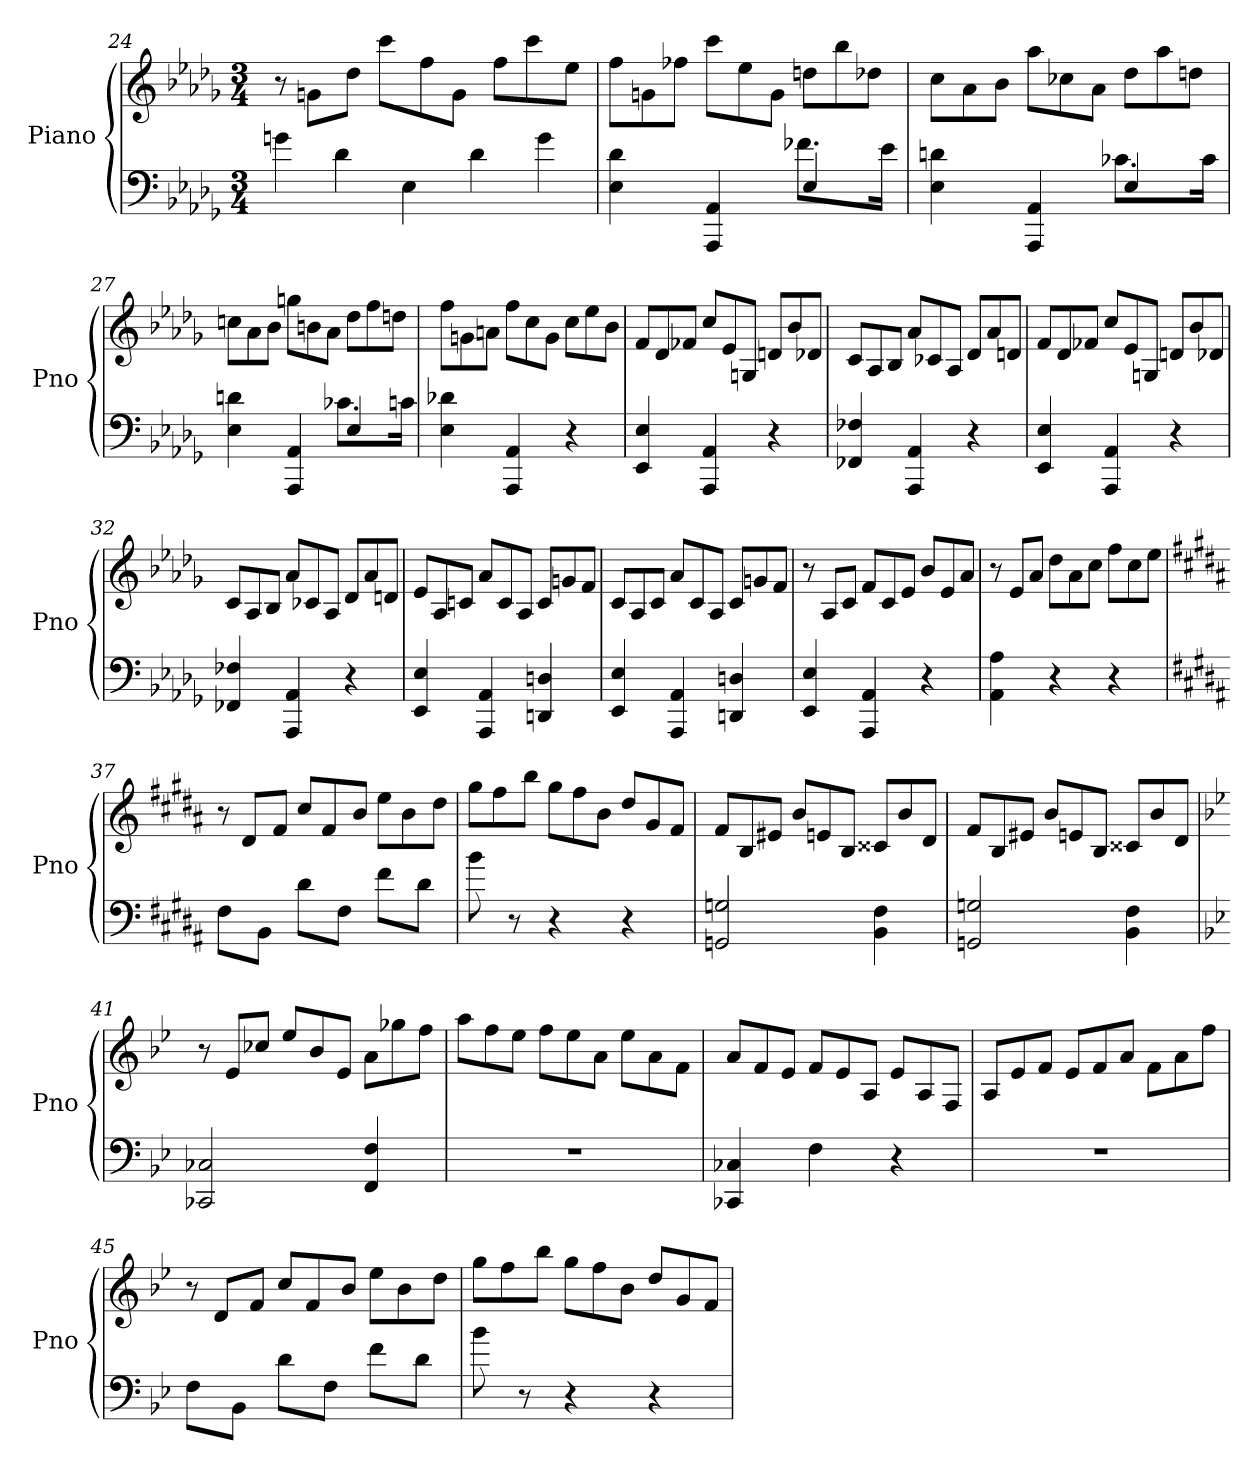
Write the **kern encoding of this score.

**kern	**kern
*part1	*part1
*staff2	*staff1
*I"Piano	*
*I'Pno	*
*clefF4	*clefG2
*k[b-e-a-d-g-]	*k[b-e-a-d-g-]
*D-:	*D-:
*M3/4	*M3/4
*Xtuplet	*Xtuplet
=24	=24
20%3gn	12r
.	12gnL
20%3d-	.
.	12dd-J
.	12cccL
20%3E-	.
.	12ff
.	12gJ
20%3d-	.
.	12ffL
.	12ccc
20%3g	.
.	12ee-J
=25	=25
*^	*
4E- 4d-	2ryy	12ffL
.	.	12gn
.	.	12ff-XJ
4AAA- 4AA-	.	12cccL
.	.	12ee-
.	.	12gJ
4E-	8.f-XL	12ddnL
.	.	12bb-
.	.	12dd-XJ
.	16e-Jk	.
=26	=26	=26
4E- 4dn	2ryy	12ccL
.	.	12a-
.	.	12b-J
4AAA- 4AA-	.	12aa-L
.	.	12cc-X
.	.	12a-J
4E-	8.c-XL	12dd-L
.	.	12aa-
.	.	12ddnJ
.	16c-Jk	.
=27	=27	=27
4E- 4dn	2ryy	12ccnL
.	.	12a-
.	.	12b-J
4AAA- 4AA-	.	12ggnL
.	.	12bn
.	.	12a-J
4E-	8.c-XL	12dd-L
.	.	12ff
.	.	12ddnJ
.	16cnJk	.
*v	*v	*
=28	=28
4E- 4d-X	12ffL
.	12gn
.	12anJ
4AAA- 4AA-	12ffL
.	12cc
.	12gJ
4r	12ccL
.	12ee-
.	12b-J
=29	=29
4EE- 4E-	12fL
.	12d-
.	12f-XJ
4AAA- 4AA-	12ccL
.	12e-
.	12GnJ
4r	12dnL
.	12b-
.	12d-XJ
=30	=30
4FF-X 4F-X	12cL
.	12A-
.	12B-J
4AAA- 4AA-	12a-L
.	12c-X
.	12A-J
4r	12d-L
.	12a-
.	12dnJ
=31	=31
4EE- 4E-	12fL
.	12d-
.	12f-XJ
4AAA- 4AA-	12ccL
.	12e-
.	12GnJ
4r	12dnL
.	12b-
.	12d-XJ
=32	=32
4FF-X 4F-X	12cL
.	12A-
.	12B-J
4AAA- 4AA-	12a-L
.	12c-X
.	12A-J
4r	12d-L
.	12a-
.	12dnJ
=33	=33
4EE- 4E-	12e-L
.	12A-
.	12cnJ
4AAA- 4AA-	12a-L
.	12c
.	12A-J
4DDn 4Dn	12cL
.	12gn
.	12fJ
=34	=34
4EE- 4E-	12cL
.	12A-
.	12cJ
4AAA- 4AA-	12a-L
.	12c
.	12A-J
4DDn 4Dn	12cL
.	12gn
.	12fJ
=35	=35
4EE- 4E-	12r
.	12A-L
.	12cJ
4AAA- 4AA-	12fL
.	12c
.	12e-J
4r	12b-L
.	12e-
.	12a-J
=36	=36
4AA- 4A-	12r
.	12e-L
.	12a-J
4r	12dd-L
.	12a-
.	12ccJ
4r	12ffL
.	12cc
.	12ee-J
=37	=37
*k[f#c#g#d#a#]	*k[f#c#g#d#a#]
8F#L	12r
.	12d#L
8BBJ	.
.	12f#J
8d#L	12cc#L
.	12f#
8F#J	.
.	12bJ
8f#L	12eeL
.	12b
8d#J	.
.	12dd#J
=38	=38
8b	12gg#L
.	12ff#
8r	.
.	12bbJ
4r	12gg#L
.	12ff#
.	12bJ
4r	12dd#L
.	12g#
.	12f#J
=39	=39
2GGn 2Gn	12f#L
.	12B
.	12e#XJ
.	12bL
.	12en
.	12BJ
4BB 4F#	12c##XL
.	12b
.	12d#J
=40	=40
2GGn 2Gn	12f#L
.	12B
.	12e#XJ
.	12bL
.	12en
.	12BJ
4BB 4F#	12c##XL
.	12b
.	12d#J
=41	=41
*k[b-e-]	*k[b-e-]
2CC-X 2C-X	12r
.	12e-L
.	12cc-XJ
.	12ee-L
.	12b-
.	12e-J
4FF 4F	12aL
.	12gg-X
.	12ffJ
=42	=42
2.r	12aaL
.	12ff
.	12ee-J
.	12ffL
.	12ee-
.	12aJ
.	12ee-L
.	12a
.	12fJ
=43	=43
4CC-X 4C-X	12aL
.	12f
.	12e-J
4F	12fL
.	12e-
.	12AJ
4r	12e-L
.	12A
.	12FJ
=44	=44
2.r	12AL
.	12e-
.	12fJ
.	12e-L
.	12f
.	12aJ
.	12fL
.	12a
.	12ffJ
=45	=45
8FL	12r
.	12dL
8BB-J	.
.	12fJ
8dL	12ccL
.	12f
8FJ	.
.	12b-J
8fL	12ee-L
.	12b-
8dJ	.
.	12ddJ
=46	=46
8b-	12ggL
.	12ff
8r	.
.	12bb-J
4r	12ggL
.	12ff
.	12b-J
4r	12ddL
.	12g
.	12fJ
=	=
*-	*-
